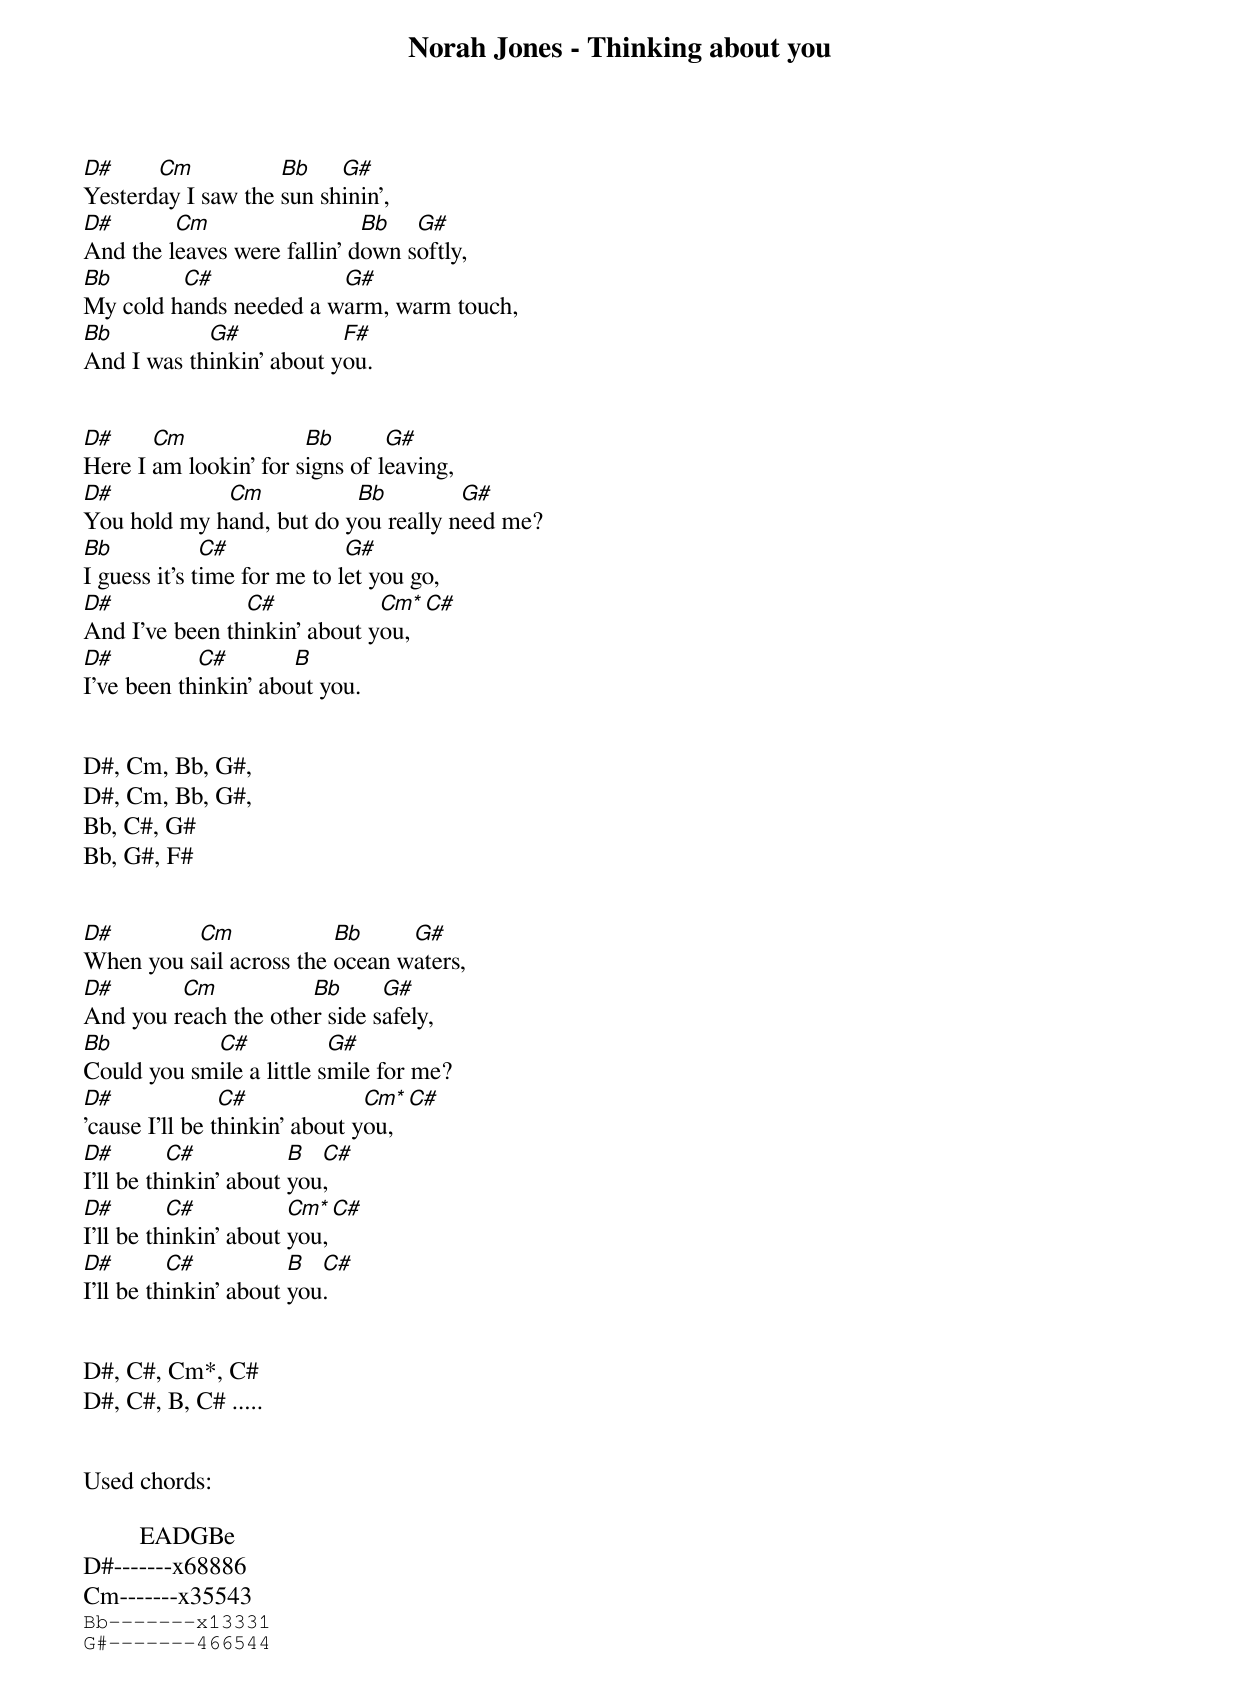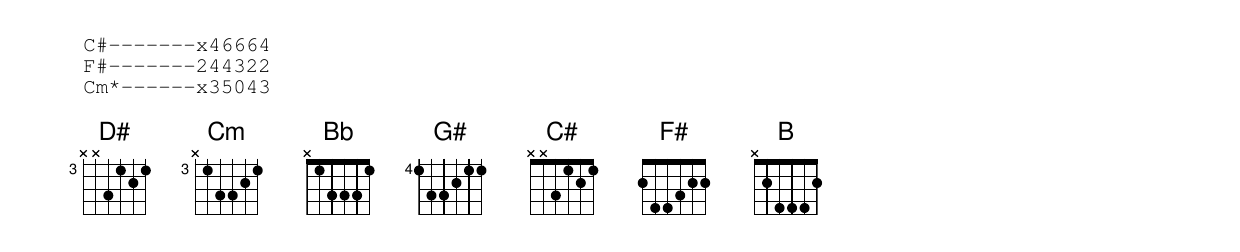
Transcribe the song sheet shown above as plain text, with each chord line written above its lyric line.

Norah Jones - Thinking about you
D#     Cm           Bb    G#
Yesterday I saw the sun shinin',
D#       Cm                  Bb   G#
And the leaves were fallin' down softly,
Bb       C#             G#
My cold hands needed a warm, warm touch,
Bb          G#            F#
And I was thinkin' about you.


D#     Cm              Bb       G#
Here I am lookin' for signs of leaving,
D#           Cm           Bb         G#
You hold my hand, but do you really need me?
Bb            C#             G#
I guess it's time for me to let you go,
D#              C#            Cm*  C#
And I've been thinkin' about you,
D#          C#        B
I've been thinkin' about you.


D#, Cm, Bb, G#,
D#, Cm, Bb, G#,
Bb, C#, G#
Bb, G#, F#


D#        Cm             Bb     G#
When you sail across the ocean waters,
D#       Cm           Bb      G#
And you reach the other side safely,
Bb          C#            G#
Could you smile a little smile for me?
D#              C#             Cm*  C#
'cause I'll be thinkin' about you,
D#        C#           B  C#
I'll be thinkin' about you,
D#        C#           Cm*  C#
I'll be thinkin' about you,
D#        C#           B  C#
I'll be thinkin' about you.


D#, C#, Cm*, C#
D#, C#, B, C# .....


Used chords:

         EADGBe
D#-------x68886
Cm-------x35543
Bb-------x13331
G#-------466544
C#-------x46664
F#-------244322
Cm*------x35043
